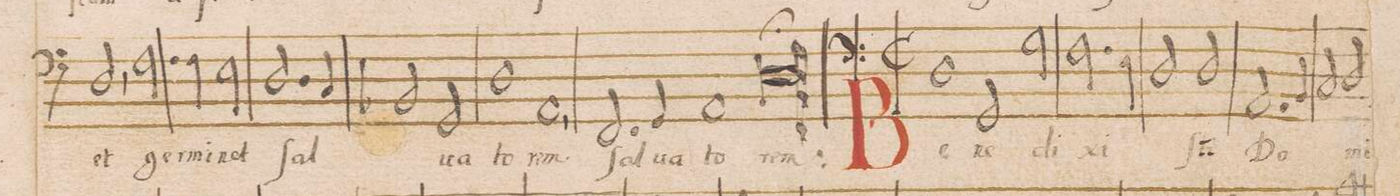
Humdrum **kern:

**kern	**text
*I""BASSUS	*
*clefF4	*
*k[]	*
*met(C|)	*
*M2/1	*
2D,/	et
2.F\	ger-
4F\	-mi-
2E\	-net
=31-	=31-
2.D/	ſal-
4C/	.
2BB-X/	.
2GG/	-ua-
=32-	=32-
1D	-to-
1AA,	-rum.
=33-	=33-
2.FF/	ſal-
4GG/	-ua-
1AA	-to-
=34-	=34-
0D;	-rum:
=35||	=35||
*M2/1	*
*met(C|)	*
1D	Be-
2GG/	-ne-
2G\	-di-
=36-	=36-
2.F\	-xi-
4E\	.
2D/	.
2D/	-ſti
=37-	=37-
2.AA/	Do-
4BB/	.
2C/	.
2D/	-mi-
=38-	=38-
*-	*-
